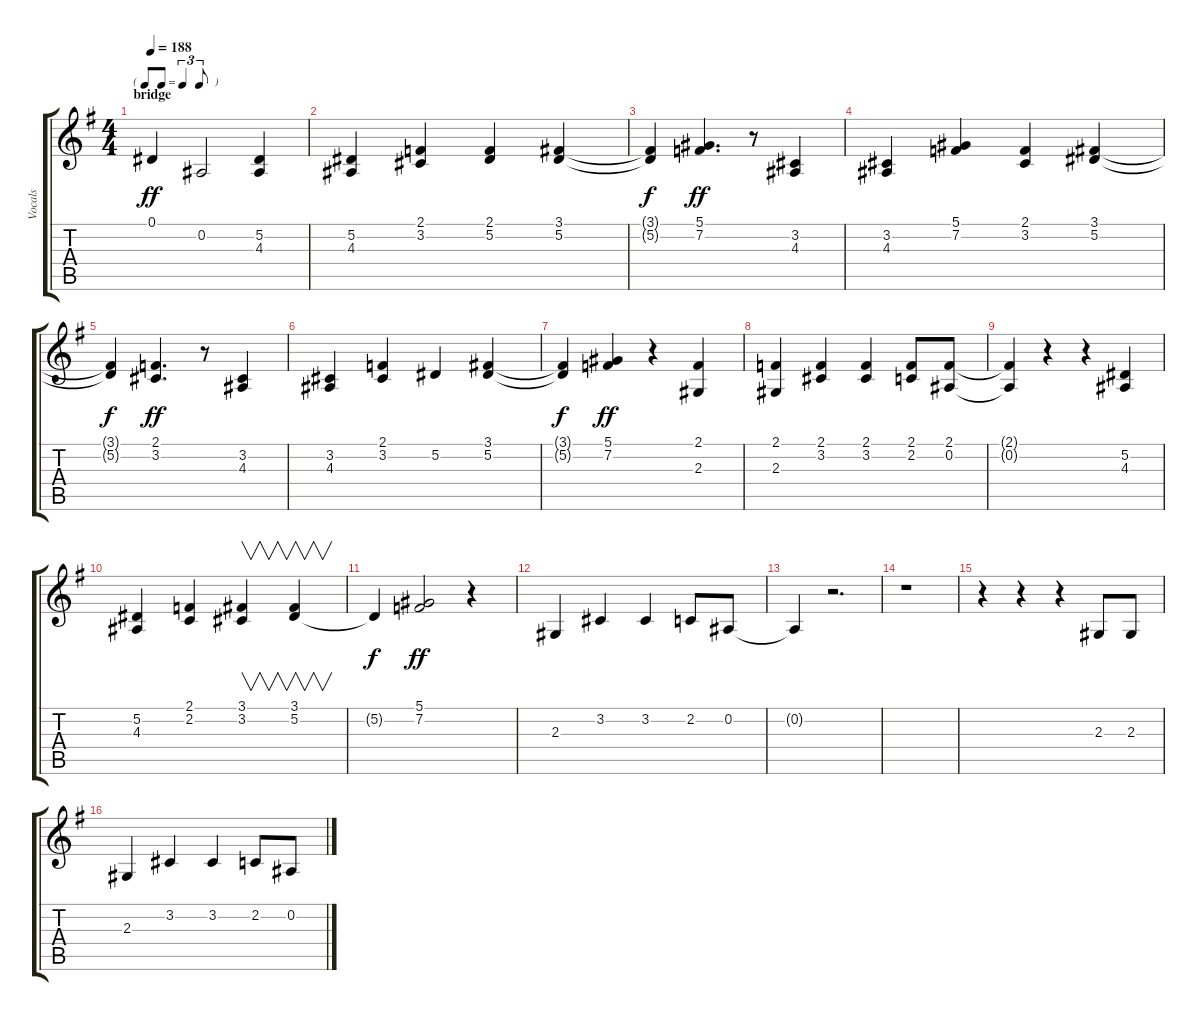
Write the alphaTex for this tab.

\track ("Vocals" "Vocals") {instrument oboe}
\staff {score tabs}
\tuning (Eb4 Bb3 Gb3 Db3 Ab2 Eb2) {hide}
\ts (4 4)
\tf triplet8th
\section ("" "bridge")
\tempo 188
\clef g2
\ks g
0.1{t}.4{dy ff} 0.2.2 (5.2 4.3).4 |
(5.2 4.3).4 (2.1 3.2).4 (2.1 5.2).4 (3.1 5.2).4 |
(3.1{t} 5.2{t}).4{dy f} (5.1 7.2).4{d dy ff} r.8 (3.2 4.3).4 |
(3.2 4.3).4 (5.1 7.2).4 (2.1 3.2).4 (3.1 5.2).4 |
(3.1{t} 5.2{t}).4{dy f} (2.1 3.2).4{d dy ff} r.8 (3.2 4.3).4 |
(3.2 4.3).4 (2.1 3.2).4 5.2.4 (3.1 5.2).4 |
(3.1{t} 5.2{t}).4{dy f} (5.1 7.2).4{dy ff} r.4 (2.1 2.3).4 |
(2.1 2.3).4 (2.1 3.2).4 (2.1 3.2).4 (2.1 2.2).8 (2.1 0.2).8 |
(2.1{t} 0.2{t}).4 r.4 r.4 (5.2 4.3).4 |
(5.2 4.3).4 (2.1 2.2).4 (3.1 3.2).4{v} (3.1 5.2).4{v} |
5.2{t}.4{dy f} (5.1 7.2).2{dy ff} r.4 |
2.3.4 3.2.4 3.2.4 2.2.8 0.2.8 |
0.2{t}.4 r.2{d} |
r.1 |
r.4 r.4 r.4 2.3.8 2.3.8 |
2.3.4 3.2.4 3.2.4 2.2.8 0.2.8
